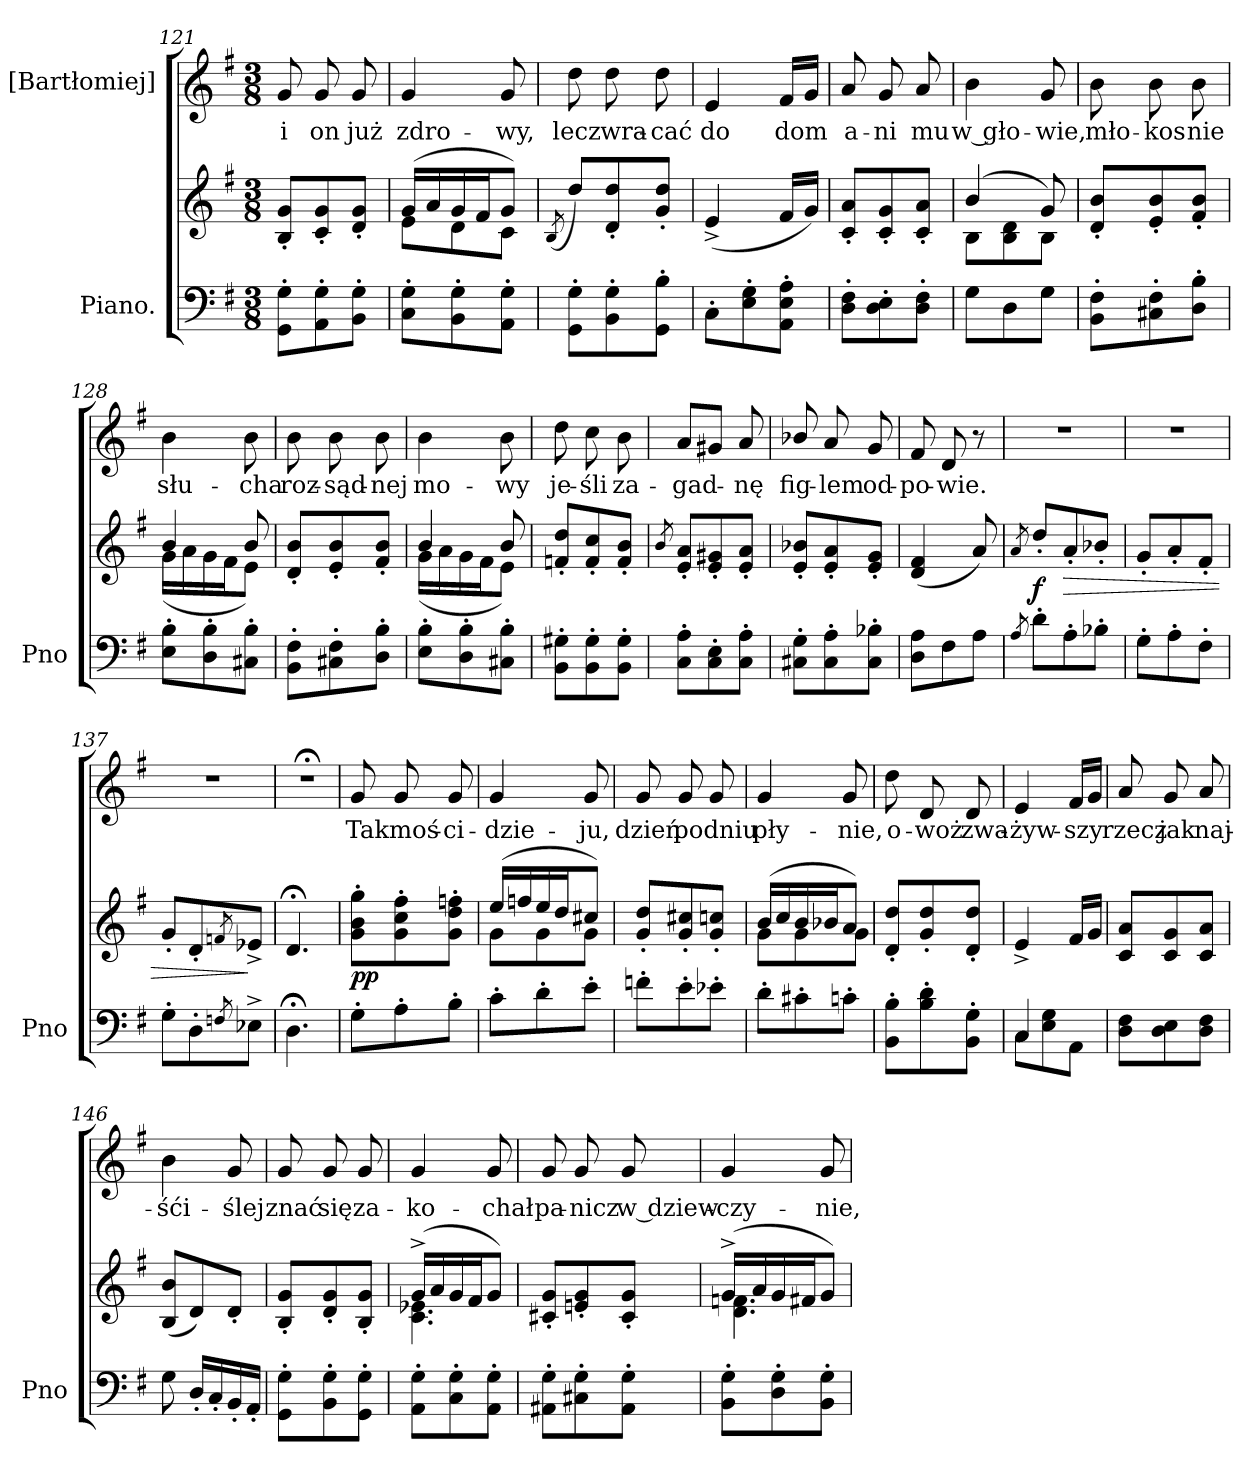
**kern	**kern	**dynam	**kern	**text
*part2	*part2	*part2	*part1	*part1
*staff3	*staff2	*staff2/3	*staff1	*staff1
*I"Piano.	*	*	*I"[Bartłomiej]	*
*I'Pno	*	*	*	*
*clefF4	*clefG2	*	*clefG2	*
*k[f#]	*k[f#]	*	*k[f#]	*
*G:	*G:	*	*G:	*
*M3/8	*M3/8	*	*M3/8	*
=121	=121	=121	=121	=121
8GG'\ 8G'\L	8B'/ 8g'/L	.	8g/	i
8AA'\ 8G'\	8c'/ 8g'/	.	8g/	on
8BB'\ 8G'\J	8d'/ 8g'/J	.	8g/	już
=122	=122	=122	=122	=122
*	*^	*	*	*
8C'\ 8G'\L	(16g/LL	8e\L	.	4g/	zdro-
.	16a/	.	.	.	.
8BB'\ 8G'\	16g/	8d\	.	.	.
.	16f#/J	.	.	.	.
8AA'\ 8G'\J	8g/J)	8c\J	.	8g/	-wy,
*	*v	*v	*	*	*
=123	=123	=123	=123	=123
.	(8qB/	.	.	.
8GG'\ 8G'\L	8dd/L)	.	8dd\	lecz
8BB'\ 8G'\	8d'/ 8dd'/	.	8dd\	wra-
8GG'\ 8B'\J	8g'/ 8dd'/J	.	8dd\	-cać
=124	=124	=124	=124	=124
8C'\L	(4e^/	.	4e/	do
8E'\ 8G'\	.	.	.	.
8AA'\ 8E'\ 8A'\J	16f#/LL	.	16f#/LL	dom
.	16g/JJ)	.	16g/JJ	.
=125	=125	=125	=125	=125
8D'\ 8F#'\L	8c'/ 8a'/L	.	8a/	a-
8D'\ 8E'\	8c'/ 8g'/	.	8g/	-ni
8D'\ 8F#'\J	8c'/ 8a'/J	.	8a/	mu
=126	=126	=126	=126	=126
*	*^	*	*	*
8G\L	(4b/	8B\L	.	4b\	w gło-
8D\	.	8B\ 8d\	.	.	.
8G\J	8g/)	8B\J	.	8g/	-wie,
*	*v	*v	*	*	*
=127	=127	=127	=127	=127
8BB'\ 8F#'\L	8d'/ 8b'/L	.	8b\	mło-
8C#X'\ 8F#'\	8e'/ 8b'/	.	8b\	-kos
8D'\ 8B'\J	8f#'/ 8b'/J	.	8b\	nie
=128	=128	=128	=128	=128
*	*^	*	*	*
8E'\ 8B'\L	4b/	(16g\LL	.	4b\	słu-
.	.	16a\	.	.	.
8D'\ 8B'\	.	16g\	.	.	.
.	.	16f#\J	.	.	.
8C#X'\ 8B'\J	8b/	8e\J)	.	8b\	-cha
*	*v	*v	*	*	*
=129	=129	=129	=129	=129
8BB'\ 8F#'\L	8d'/ 8b'/L	.	8b\	roz-
8C#X'\ 8F#'\	8e'/ 8b'/	.	8b\	-sąd-
8D'\ 8B'\J	8f#'/ 8b'/J	.	8b\	-nej
=130	=130	=130	=130	=130
*	*^	*	*	*
8E'\ 8B'\L	4b/	(16g\LL	.	4b\	mo-
.	.	16a\	.	.	.
8D'\ 8B'\	.	16g\	.	.	.
.	.	16f#\J	.	.	.
8C#X'\ 8B'\J	8b/	8e\J)	.	8b\	-wy
*	*v	*v	*	*	*
=131	=131	=131	=131	=131
8BB'\ 8G#X'\L	8fn'/ 8dd'/L	.	8dd\	je-
8BB'\ 8G#'\	8f'/ 8cc'/	.	8cc\	-śli
8BB'\ 8G#'\J	8f'/ 8b'/J	.	8b\	za-
=132	=132	=132	=132	=132
.	8qb/	.	.	.
8C'\ 8A'\L	8e'/ 8a'/L	.	8a/L	-gad-
8C'\ 8E'\	8e'/ 8g#X'/	.	8g#X/J	.
8C'\ 8A'\J	8e'/ 8a'/J	.	8a/	-nę
=133	=133	=133	=133	=133
8C#X'\ 8G'\L	8e'/ 8b-X'/L	.	8b-X/	fig-
8C#'\ 8A'\	8e'/ 8a'/	.	8a/	-lem
8C#'\ 8B-X'\J	8e'/ 8g'/J	.	8g/	od-
=134	=134	=134	=134	=134
8D\ 8A\L	(>4d/ 4f#/	.	8f#/	-po-
8F#\	.	.	8d/	-wie.
8A\J	8a/)	.	8r	.
=135	=135	=135	=135	=135
8qA/	8qa/	.	.	.
8d'\L	8dd'/L	f	4.r	.
!	!	!LO:HP:b	!	!
8A'\	8a'/	>	.	.
8B-X'\J	8b-X'/J	.	.	.
=136	=136	=136	=136	=136
8G'\L	8g'/L	.	4.r	.
8A'\	8a'/	.	.	.
8F#'\J	8f#'/J	.	.	.
=137	=137	=137	=137	=137
8G'\L	8g'/L	.	4.r	.
8D'\	8d'/	.	.	.
8qFn/	8qfn/	.	.	.
8E-X^\J	8e-X^/J	]	.	.
=138	=138	=138	=138	=138
4.D;<\	4.d;</	.	4.r;<	.
=139	=139	=139	=139	=139
8G'\L	8g'\ 8b'\ 8gg'\L	pp	8g/	Tak
8A'\	8g'\ 8cc'\ 8ff#'\	.	8g/	moś-
8B'\J	8g'\ 8dd'\ 8ffn'\J	.	8g/	-ci-
=140	=140	=140	=140	=140
*	*^	*	*	*
8c'\L	(16ee/LL	8g\L	.	4g/	-dzie-
.	16ffn/	.	.	.	.
8d'\	16ee/	8g\	.	.	.
.	16dd/J	.	.	.	.
8e'\J	8cc#X/J)	8g\J	.	8g/	-ju,
*	*v	*v	*	*	*
=141	=141	=141	=141	=141
8fn'\L	8g'/ 8dd'/L	.	8g/	dzień
8e'\	8g'/ 8cc#X'/	.	8g/	po
8e-X'\J	8g'/ 8ccn'/J	.	8g/	dniu
=142	=142	=142	=142	=142
*	*^	*	*	*
8d'\L	(16b/LL	8g\L	.	4g/	pły-
.	16cc/	.	.	.	.
8c#X'\	16b/	8g\	.	.	.
.	16b-X/J	.	.	.	.
8cn'\J	8a/J)	8g\J	.	8g/	-nie,
*	*v	*v	*	*	*
=143	=143	=143	=143	=143
8BB'\ 8B'\L	8d'/ 8dd'/L	.	8dd\	o-
8B'\ 8d'\	8g'/ 8dd'/	.	8d/	-woż
8BB'\ 8G'\J	8d'/ 8dd'/J	.	8d/	zwa-
=144	=144	=144	=144	=144
*^	*	*	*	*
4C/	8C\L	4e^/	.	4e/	-żyw-
.	8E\ 8G\	.	.	.	.
8rcyy	8AA\J	16f#/LL	.	16f#/LL	-szy
.	.	16g/JJ	.	16g/JJ	.
*v	*v	*	*	*	*
=145	=145	=145	=145	=145
8D\ 8F#\L	8c/ 8a/L	.	8a/	rzecz
8D\ 8E\	8c/ 8g/	.	8g/	jak
8D\ 8F#\J	8c/ 8a/J	.	8a/	naj-
=146	=146	=146	=146	=146
8G\	(8B/ 8b/L	.	4b\	-śći-
16D'/LL	8d/)	.	.	.
16C'/	.	.	.	.
16BB'/	8d'/J	.	8g/	-ślej
16AA'/JJ	.	.	.	.
=147	=147	=147	=147	=147
8GG'\ 8G'\L	8B'/ 8g'/L	.	8g/	znać
8BB'\ 8G'\	8d'/ 8g'/	.	8g/	się
8GG'\ 8G'\J	8B'/ 8g'/J	.	8g/	za-
=148	=148	=148	=148	=148
*	*^	*	*	*
8AA'\ 8G'\L	(16g^/LL	4.c\ 4.e-X\	.	4g/	-ko-
.	16a/	.	.	.	.
8C'\ 8G'\	16g/	.	.	.	.
.	16f#/J	.	.	.	.
8AA'\ 8G'\J	8g/J)	.	.	8g/	-chał
*	*v	*v	*	*	*
=149	=149	=149	=149	=149
8AA#X'\ 8G'\L	8c#X'/ 8g'/L	.	8g/	pa-
8C#X'\ 8G'\	8en'/ 8g'/	.	8g/	-nicz
8AA#'\ 8G'\J	8c#'/ 8g'/J	.	8g/	w dziew-
=150	=150	=150	=150	=150
*	*^	*	*	*
8BB'\ 8G'\L	(16g^/LL	4.d\ 4.fn\	.	4g/	-czy-
.	16a/	.	.	.	.
8D'\ 8G'\	16g/	.	.	.	.
.	16f#X/J	.	.	.	.
8BB'\ 8G'\J	8g/J)	.	.	8g/	-nie,
*	*v	*v	*	*	*
=	=	=	=	=
*-	*-	*-	*-	*-
